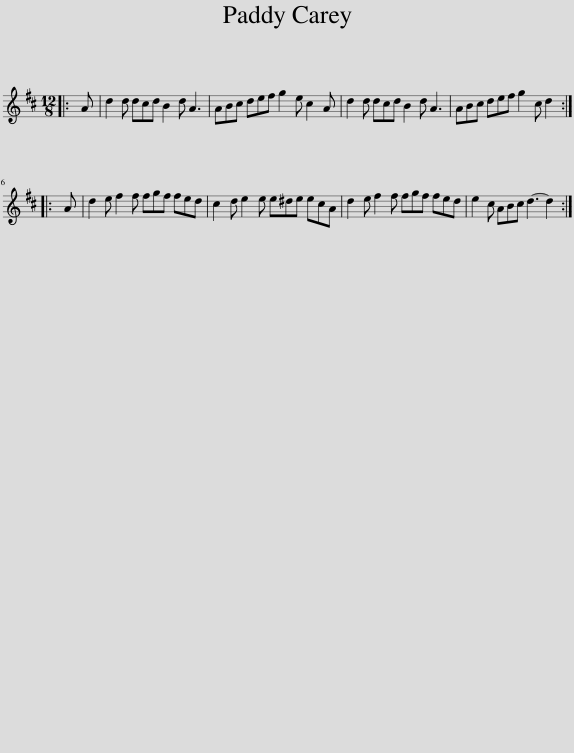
X:1
L:1/8
M:12/8
I:linebreak $
K:D
V:1 treble
V:1
|: A | d2 d dcd B2 d A3 | ABc def g2 e c2 A | d2 d dcd B2 d A3 | ABc def g2 c d2 ::$ %5
 A | d2 e f2 f fgf fed | c2 d e2 e e^de ecA | d2 e f2 f fgf fed | e2 c ABc d3- d2 :| %10
